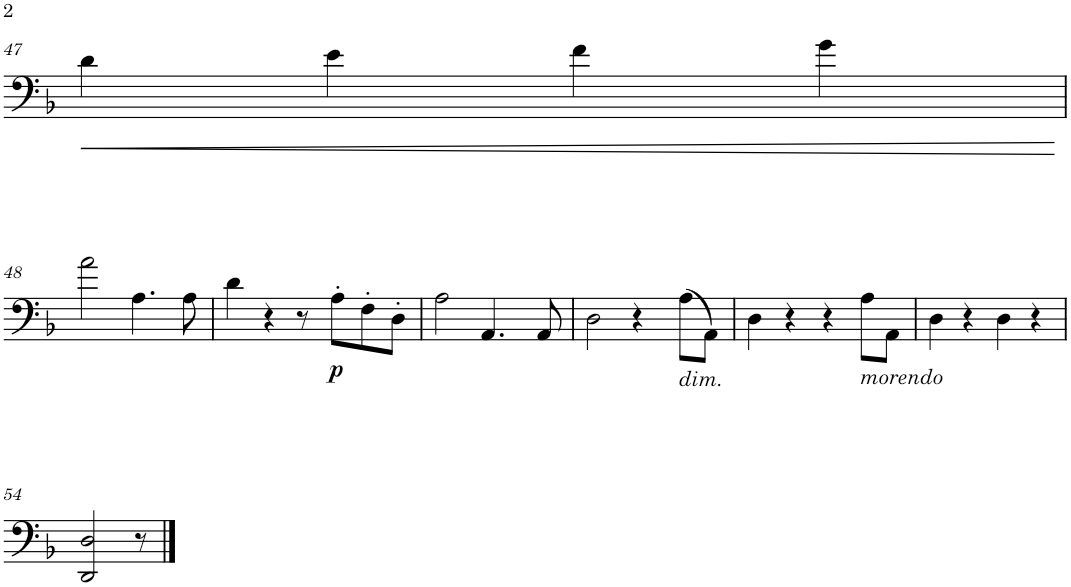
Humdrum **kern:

**kern	**dynam
*part1	*part1
*staff1	*staff1
*I"Trombone	*
*I'Tbn.	*
!!LO:PB:g=z
*clefF4	*
*k[b-]	*
*M4/4	*
*met(c)	*
=47	=47
!	!LO:HP:b
4d\	<
4e\	.
4f\	.
4g\	.
.	[
!!LO:LB:g=z
=48	=48
2a\	.
4.A\	.
8A\	.
=49	=49
4d\	.
4r	.
8r	.
!	!LO:DY:b
8A'\L	p
8F'\	.
8D'\J	.
=50	=50
2A\	.
4.AA/	.
8AA/	.
=51	=51
2D\	.
4r	.
!LO:TX:b:i:t=dim.	!
(8A\L	.
8AA\J)	.
=52	=52
4D\	.
4r	.
4r	.
!LO:TX:b:i:t=morendo	!
8A\L	.
8AA\J	.
=53	=53
4D\	.
4r	.
4D\	.
4r	.
!!LO:LB:g=z
=54	=54
2DD/ 2D/	.
8r	.
==	==
*-	*-
